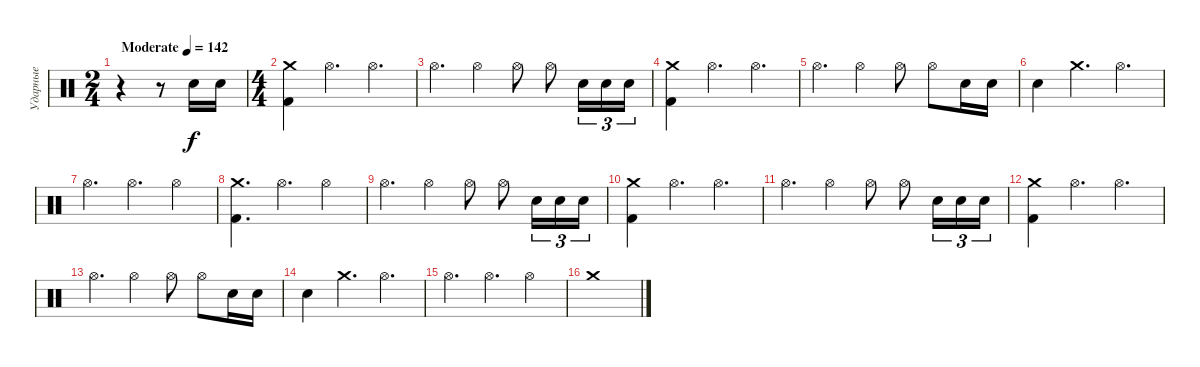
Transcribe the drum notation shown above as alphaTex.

\track ("Ударные" "Ударные") {instrument percussion}
\staff {score}
\articulation defaults
\ts (2 4)
\tempo (142 "Moderate")
\clef neutral
\ks c
r.4{dy f} r.8 "Electric Snare (hit)".16 "Electric Snare (hit)".16 |
\ts (4 4)
("Kick (hit) 2" "Crash medium (hit)").4 "Hi-Hat (open)".4{d} "Hi-Hat (open)".4{d} |
"Hi-Hat (open)".4{d} "Hi-Hat (open)".4 "Hi-Hat (open)".8 "Hi-Hat (open)".8 "Electric Snare (hit)".16{tu (3 2)} "Electric Snare (hit)".16{tu (3 2)} "Electric Snare (hit)".16{tu (3 2)} |
("Kick (hit) 2" "Crash medium (hit)").4 "Hi-Hat (open)".4{d} "Hi-Hat (open)".4{d} |
"Hi-Hat (open)".4{d} "Hi-Hat (open)".4 "Hi-Hat (open)".8 "Hi-Hat (open)".8 "Electric Snare (hit)".16 "Electric Snare (hit)".16 |
"Electric Snare (hit)".4 "Crash medium (hit)".4{d} "Hi-Hat (open)".4{d} |
"Hi-Hat (open)".4{d} "Hi-Hat (open)".4{d} "Hi-Hat (open)".4 |
("Crash medium (hit)" "Kick (hit) 2").4{d} "Hi-Hat (open)".4{d} "Hi-Hat (open)".4 |
"Hi-Hat (open)".4{d} "Hi-Hat (open)".4 "Hi-Hat (open)".8 "Hi-Hat (open)".8 "Electric Snare (hit)".16{tu (3 2)} "Electric Snare (hit)".16{tu (3 2)} "Electric Snare (hit)".16{tu (3 2)} |
("Kick (hit) 2" "Crash medium (hit)").4 "Hi-Hat (open)".4{d} "Hi-Hat (open)".4{d} |
"Hi-Hat (open)".4{d} "Hi-Hat (open)".4 "Hi-Hat (open)".8 "Hi-Hat (open)".8 "Electric Snare (hit)".16{tu (3 2)} "Electric Snare (hit)".16{tu (3 2)} "Electric Snare (hit)".16{tu (3 2)} |
("Kick (hit) 2" "Crash medium (hit)").4 "Hi-Hat (open)".4{d} "Hi-Hat (open)".4{d} |
"Hi-Hat (open)".4{d} "Hi-Hat (open)".4 "Hi-Hat (open)".8 "Hi-Hat (open)".8 "Electric Snare (hit)".16 "Electric Snare (hit)".16 |
"Electric Snare (hit)".4 "Crash medium (hit)".4{d} "Hi-Hat (open)".4{d} |
"Hi-Hat (open)".4{d} "Hi-Hat (open)".4{d} "Hi-Hat (open)".4 |
"Crash medium (hit)".1
